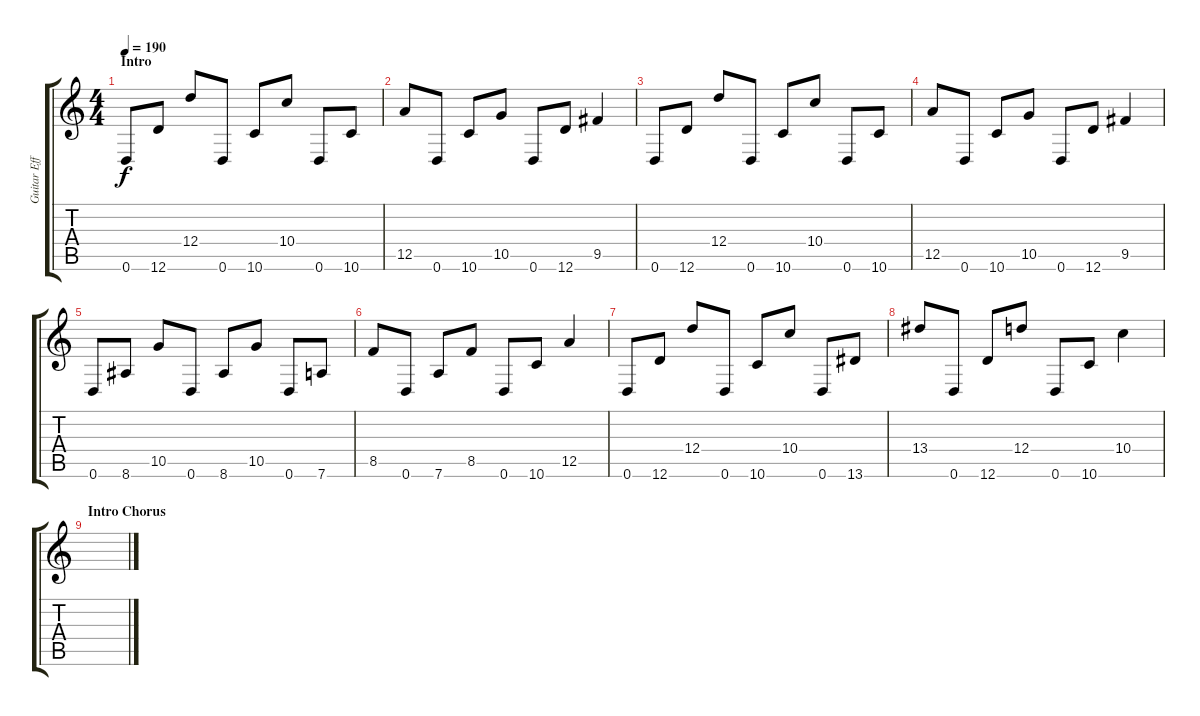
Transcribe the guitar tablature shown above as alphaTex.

\track ("Guitar Effects" "Guitar Eff") {instrument distortionguitar}
\staff {score tabs}
\tuning (E4 B3 G3 D3 A2 D2) {hide}
\ts (4 4)
\section ("" "Intro")
\tempo 190
\clef g2
\ks c
0.6.8{dy f instrument distortionguitar} 12.6.8 12.4.8 0.6.8 10.6.8 10.4.8 0.6.8 10.6.8 |
12.5.8 0.6.8 10.6.8 10.5.8 0.6.8 12.6.8 9.5.4 |
0.6.8 12.6.8 12.4.8 0.6.8 10.6.8 10.4.8 0.6.8 10.6.8 |
12.5.8 0.6.8 10.6.8 10.5.8 0.6.8 12.6.8 9.5.4 |
0.6.8 8.6.8 10.5.8 0.6.8 8.6.8 10.5.8 0.6.8 7.6.8 |
8.5.8 0.6.8 7.6.8 8.5.8 0.6.8 10.6.8 12.5.4 |
0.6.8 12.6.8 12.4.8 0.6.8 10.6.8 10.4.8 0.6.8 13.6.8 |
13.4.8 0.6.8 12.6.8 12.4.8 0.6.8 10.6.8 10.4.4 |
\section ("" "Intro Chorus")
